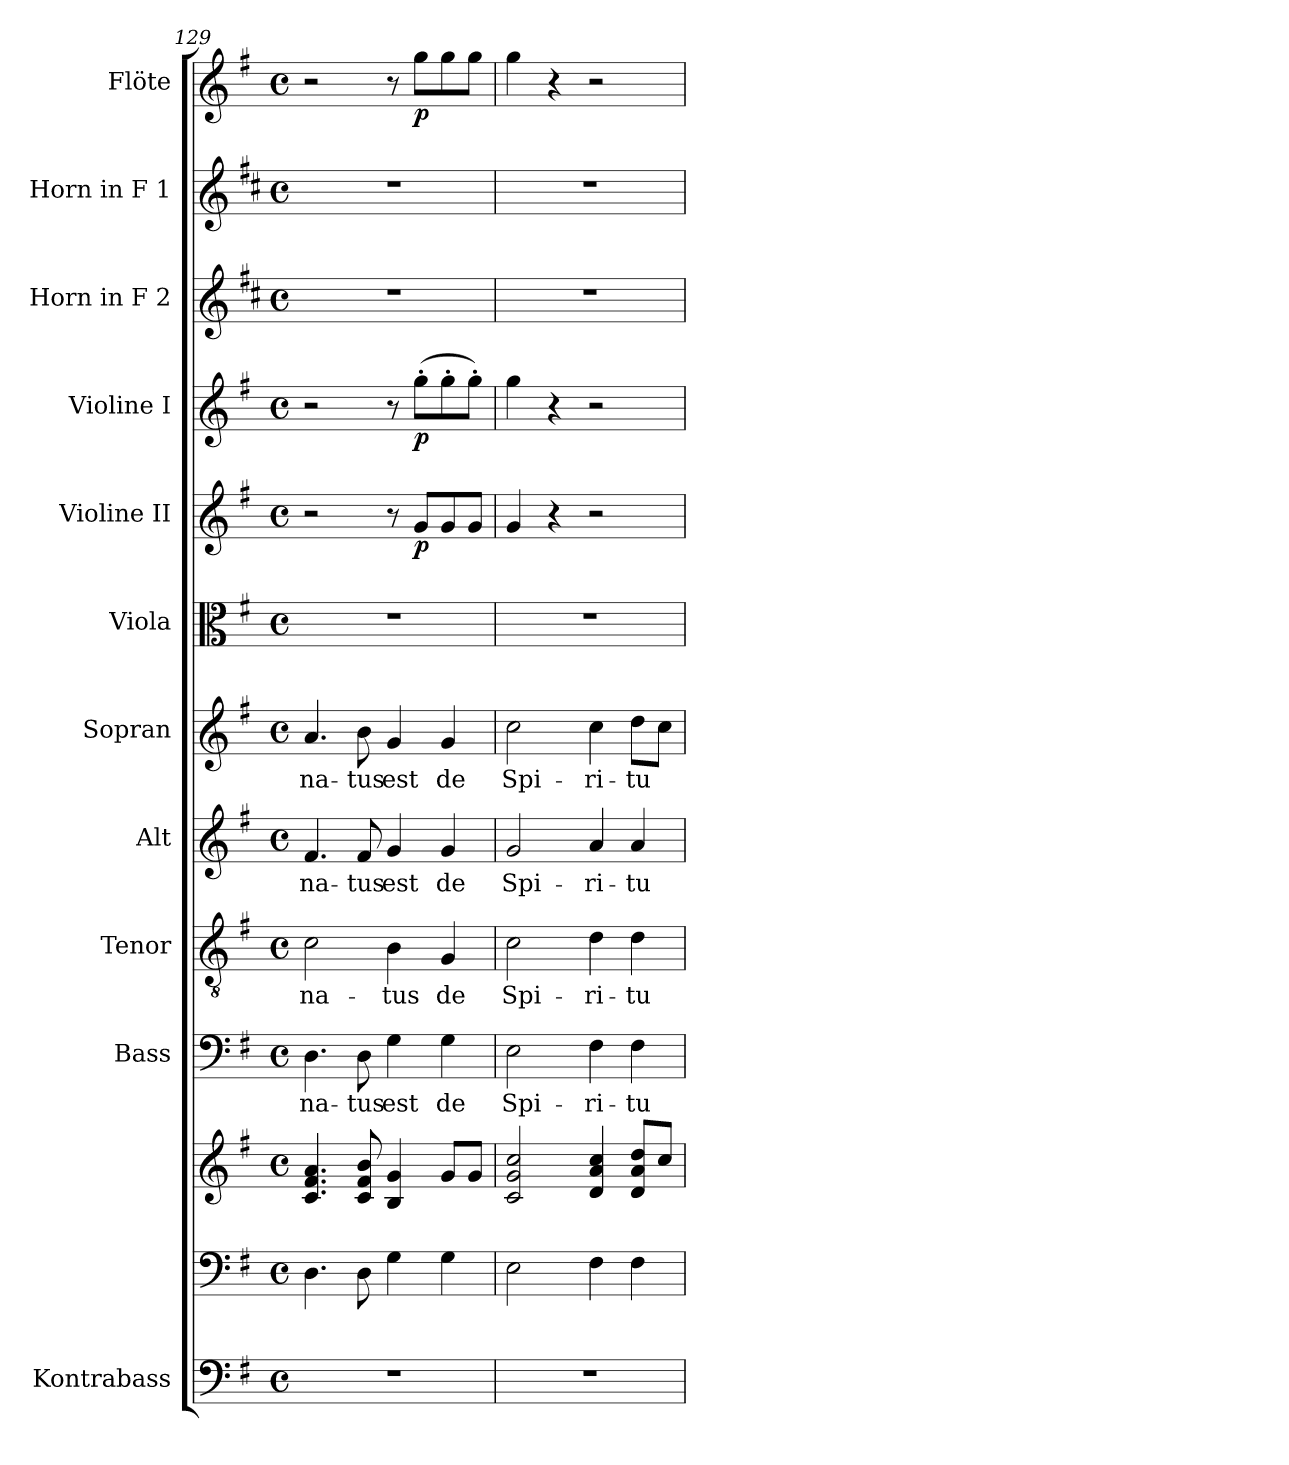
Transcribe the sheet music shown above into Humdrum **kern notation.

**kern	**kern	**kern	**kern	**text	**kern	**text	**kern	**text	**kern	**text	**kern	**kern	**dynam	**kern	**dynam	**kern	**kern	**kern	**dynam
*part12	*part11	*part11	*part10	*part10	*part9	*part9	*part8	*part8	*part7	*part7	*part6	*part5	*part5	*part4	*part4	*part3	*part2	*part1	*part1
*staff13	*staff12	*staff11	*staff10	*staff10	*staff9	*staff9	*staff8	*staff8	*staff7	*staff7	*staff6	*staff5	*staff5	*staff4	*staff4	*staff3	*staff2	*staff1	*staff1
*I"Kontrabass	*	*	*I"Bass	*	*I"Tenor	*	*I"Alt	*	*I"Sopran	*	*I"Viola	*I"Violine II	*	*I"Violine I	*	*I"Horn in F 2	*I"Horn in F 1	*I"Flöte	*
*I'Kb.	*	*	*I'B.	*	*I'T.	*	*I'A.	*	*I'S.	*	*I'Vla.	*I'Vl. II	*	*I'Vl. I	*	*	*	*I'Fl.	*
*clefF4	*clefF4	*clefG2	*clefF4	*	*clefGv2	*	*clefG2	*	*clefG2	*	*clefC3	*clefG2	*	*clefG2	*	*clefG2	*clefG2	*clefG2	*
*ITrd7c12	*	*	*	*	*	*	*	*	*	*	*	*	*	*	*	*ITrd4c7	*ITrd4c7	*	*
*k[f#]	*k[f#]	*k[f#]	*k[f#]	*	*k[f#]	*	*k[f#]	*	*k[f#]	*	*k[f#]	*k[f#]	*	*k[f#]	*	*k[f#]	*k[f#]	*k[f#]	*
*G:	*G:	*G:	*G:	*	*G:	*	*G:	*	*G:	*	*G:	*G:	*	*G:	*	*G:	*G:	*G:	*
*M4/4	*M4/4	*M4/4	*M4/4	*	*M4/4	*	*M4/4	*	*M4/4	*	*M4/4	*M4/4	*	*M4/4	*	*M4/4	*M4/4	*M4/4	*
*met(c)	*met(c)	*met(c)	*met(c)	*	*met(c)	*	*met(c)	*	*met(c)	*	*met(c)	*met(c)	*	*met(c)	*	*met(c)	*met(c)	*met(c)	*
=129	=129	=129	=129	=129	=129	=129	=129	=129	=129	=129	=129	=129	=129	=129	=129	=129	=129	=129	=129
!	!	!	!	!LO:LY:b	!	!LO:LY:b	!	!LO:LY:b	!	!LO:LY:b	!	!	!	!	!	!	!	!	!
1r	4.D\	4.c/ 4.f#/ 4.a/	4.D\	-na-	2c\	-na-	4.f#/	-na-	4.a/	-na-	1r	2r	.	2r	.	1r	1r	2r	.
!	!	!	!	!LO:LY:b	!	!	!	!LO:LY:b	!	!LO:LY:b	!	!	!	!	!	!	!	!	!
.	8D\	8c/ 8f#/ 8b/	8D\	-tus	.	.	8f#/	-tus	8b\	-tus	.	.	.	.	.	.	.	.	.
!	!	!	!	!LO:LY:b	!	!LO:LY:b	!	!LO:LY:b	!	!LO:LY:b	!	!	!	!	!	!	!	!	!
.	4G\	4B/ 4g/	4G\	est	4B\	-tus	4g/	est	4g/	est	.	8r	.	8r	.	.	.	8r	.
!	!	!	!	!	!	!	!	!	!	!	!	!	!LO:DY:b	!	!LO:DY:b	!	!	!	!LO:DY:b
.	.	.	.	.	.	.	.	.	.	.	.	8g/L	p	(>8gg'>\L	p	.	.	8gg\L	p
!	!	!	!	!LO:LY:b	!	!LO:LY:b	!	!LO:LY:b	!	!LO:LY:b	!	!	!	!	!	!	!	!	!
.	4G\	8g/L	4G\	de	4G/	de	4g/	de	4g/	de	.	8g/	.	8gg'>\	.	.	.	8gg\	.
.	.	8g/J	.	.	.	.	.	.	.	.	.	8g/J	.	8gg'>\J)	.	.	.	8gg\J	.
=130	=130	=130	=130	=130	=130	=130	=130	=130	=130	=130	=130	=130	=130	=130	=130	=130	=130	=130	=130
!	!	!	!	!LO:LY:b	!	!LO:LY:b	!	!LO:LY:b	!	!LO:LY:b	!	!	!	!	!	!	!	!	!
1r	2E\	2c/ 2g/ 2cc/	2E\	Spi-	2c\	Spi-	2g/	Spi-	2cc\	Spi-	1r	4g/	.	4gg\	.	1r	1r	4gg\	.
.	.	.	.	.	.	.	.	.	.	.	.	4r	.	4r	.	.	.	4r	.
!	!	!	!	!LO:LY:b	!	!LO:LY:b	!	!LO:LY:b	!	!LO:LY:b	!	!	!	!	!	!	!	!	!
.	4F#\	4d/ 4a/ 4cc/	4F#\	-ri-	4d\	-ri-	4a/	-ri-	4cc\	-ri-	.	2r	.	2r	.	.	.	2r	.
!	!	!	!	!LO:LY:b	!	!LO:LY:b	!	!LO:LY:b	!	!LO:LY:b	!	!	!	!	!	!	!	!	!
.	4F#\	8d/ 8a/ 8dd/L	4F#\	-tu	4d\	-tu	4a/	-tu	8dd\L	-tu	.	.	.	.	.	.	.	.	.
.	.	8cc/J	.	.	.	.	.	.	8cc\J	.	.	.	.	.	.	.	.	.	.
=	=	=	=	=	=	=	=	=	=	=	=	=	=	=	=	=	=	=	=
*-	*-	*-	*-	*-	*-	*-	*-	*-	*-	*-	*-	*-	*-	*-	*-	*-	*-	*-	*-
